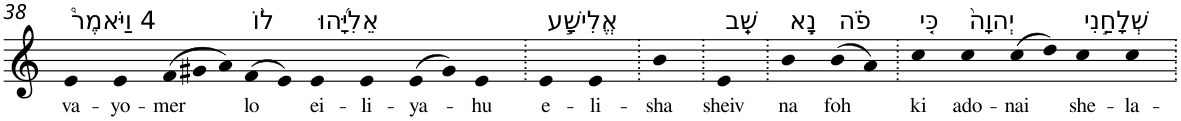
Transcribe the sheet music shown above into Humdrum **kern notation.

**kern	**text
*part1	*part1
*staff1	*staff1
*I"Piano	*
*I'Pno	*
!!LO:PB:g=z
*clefG2	*
*k[]	*
=38	=38
!LO:TX:a:t=4 וַיֹּאמֶר֩	!
!	!LO:LY:b
4e	va-
!	!LO:LY:b
4e	-yo-
*Xtuplet	*
!	!LO:LY:b
(>12f	-mer
12g#X	.
12a)	.
!LO:TX:a:t=ל֨וֹ	!
!	!LO:LY:b
(>8f	lo
8e)	.
!LO:TX:a:t=אֵלִיָּ֜הוּ	!
!	!LO:LY:b
4e	ei-
!	!LO:LY:b
4e	-li-
!	!LO:LY:b
(>8e	-ya-
8g#)	.
!	!LO:LY:b
4e	-hu
=39.	=39.
!LO:TX:a:t=אֱלִישָׁ֣ע	!
!	!LO:LY:b
4e	e-
!	!LO:LY:b
4e	-li-
=40.	=40.
!	!LO:LY:b
4b	-sha
=41.	=41.
!LO:TX:a:t=שֵֽׁב	!
!	!LO:LY:b
4e	sheiv
=42.	=42.
!LO:TX:a:t=נָ֣א	!
!	!LO:LY:b
4b	na
!LO:TX:a:t=פֹ֗ה	!
!	!LO:LY:b
(>8b	foh
8a)	.
=43.	=43.
!LO:TX:a:t=כִּ֤י	!
!	!LO:LY:b
4cc	ki
!LO:TX:a:t=יְהוָה֙	!
!	!LO:LY:b
4cc	ado-
!	!LO:LY:b
(>8cc	-nai
8dd)	.
!LO:TX:a:t=שְׁלָחַ֣נִי	!
!	!LO:LY:b
4cc	she-
!	!LO:LY:b
4cc	-la-
=.	=.
*-	*-
